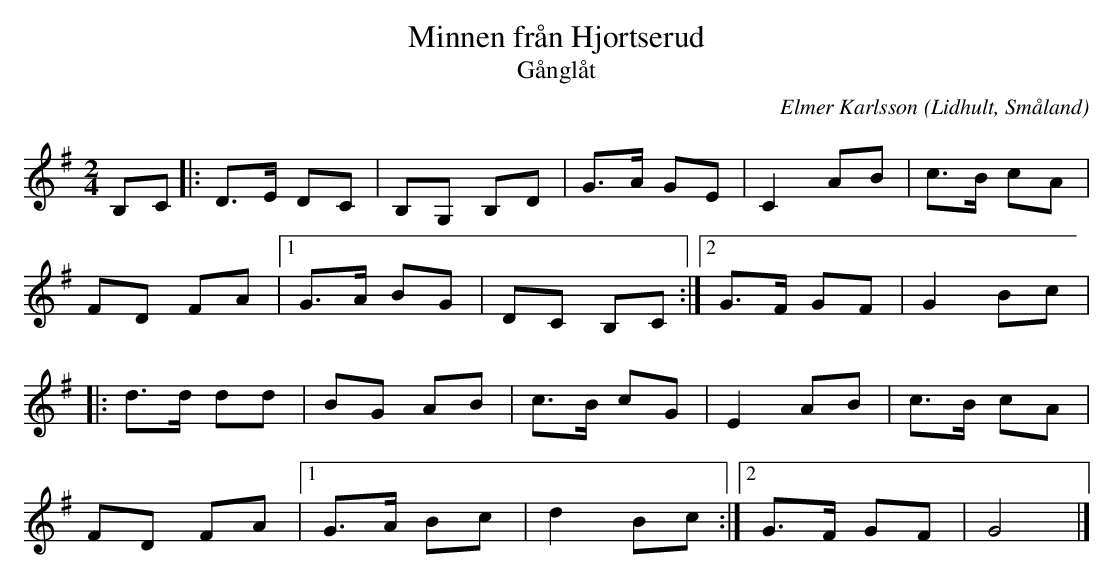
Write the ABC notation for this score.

X:1
T:Minnen från Hjortserud
T:Gånglåt
C:Elmer Karlsson
O:Lidhult, Småland
L:1/8
M:2/4
K:G
V:1
B,C |: D>E DC | B,G, B,D | G>A GE | C2 AB | c>B cA |
FD FA |1 G>A BG | DC B,C :|2 G>F GF | G2 Bc |
|: d>d dd | BG AB | c>B cG | E2 AB | c>B cA |
FD FA |1 G>A Bc | d2 Bc :|2 G>F GF | G4 |]
